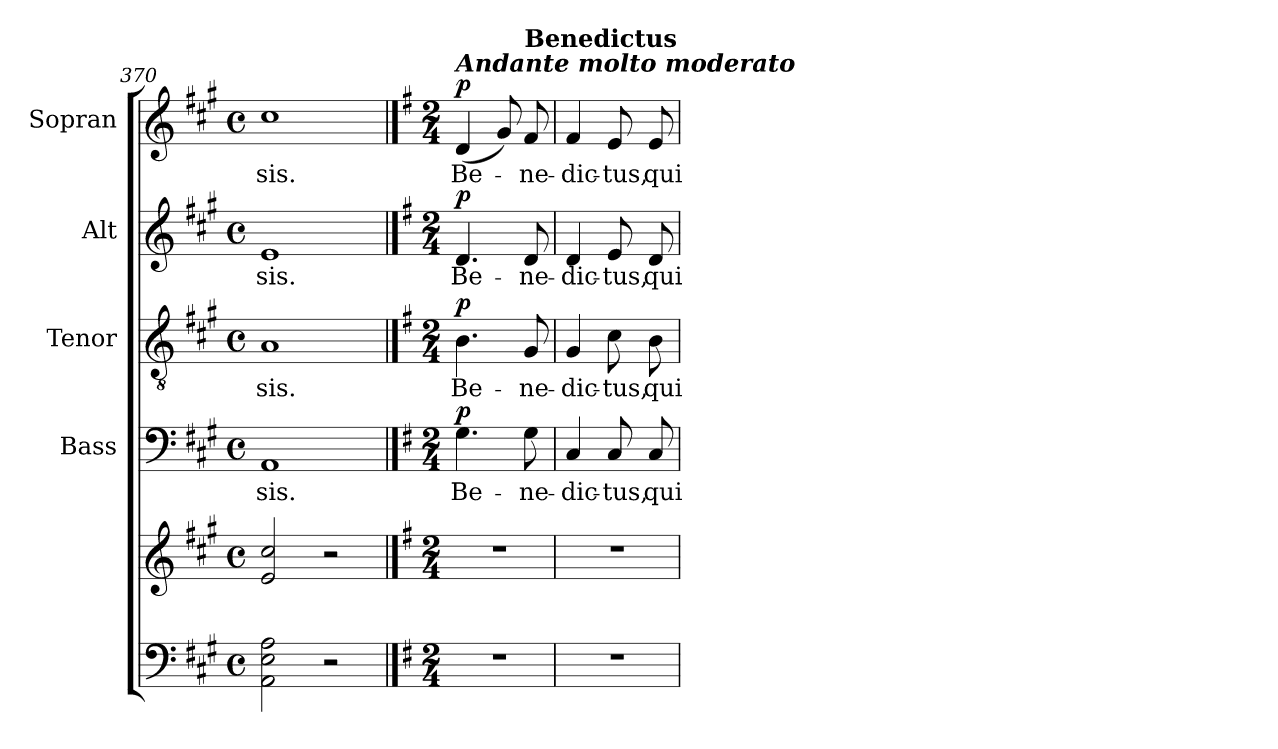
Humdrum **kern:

**kern	**kern	**kern	**text	**dynam	**kern	**text	**dynam	**kern	**text	**dynam	**kern	**text	**dynam
*part5	*part5	*part4	*part4	*part4	*part3	*part3	*part3	*part2	*part2	*part2	*part1	*part1	*part1
*staff6	*staff5	*staff4	*staff4	*staff4	*staff3	*staff3	*staff3	*staff2	*staff2	*staff2	*staff1	*staff1	*staff1
*	*	*I"Bass	*	*	*I"Tenor	*	*	*I"Alt	*	*	*I"Sopran	*	*
*	*	*I'B.	*	*	*I'T.	*	*	*I'A.	*	*	*I'S.	*	*
*clefF4	*clefG2	*clefF4	*	*	*clefGv2	*	*	*clefG2	*	*	*clefG2	*	*
*k[f#c#g#]	*k[f#c#g#]	*k[f#c#g#]	*	*	*k[f#c#g#]	*	*	*k[f#c#g#]	*	*	*k[f#c#g#]	*	*
*A:	*A:	*A:	*	*	*A:	*	*	*A:	*	*	*A:	*	*
*M4/4	*M4/4	*M4/4	*	*	*M4/4	*	*	*M4/4	*	*	*M4/4	*	*
*met(c)	*met(c)	*met(c)	*	*	*met(c)	*	*	*met(c)	*	*	*met(c)	*	*
=370	=370	=370	=370	=370	=370	=370	=370	=370	=370	=370	=370	=370	=370
!	!	!	!LO:LY:b	!	!	!LO:LY:b	!	!	!LO:LY:b	!	!	!LO:LY:b	!
2AA\ 2E\ 2A\	2e/ 2cc#/	1AA	-sis.	.	1A	-sis.	.	1e	-sis.	.	1cc#	-sis.	.
2r	2r	.	.	.	.	.	.	.	.	.	.	.	.
!!LO:LB:g=z
==371	==371	==371	==371	==371	==371	==371	==371	==371	==371	==371	==371	==371	==371
*k[f#]	*k[f#]	*k[f#]	*	*	*k[f#]	*	*	*k[f#]	*	*	*k[f#]	*	*
*G:	*G:	*G:	*	*	*G:	*	*	*G:	*	*	*G:	*	*
*M2/4	*M2/4	*M2/4	*	*	*M2/4	*	*	*M2/4	*	*	*M2/4	*	*
!	!	!	!	!	!	!	!	!	!	!	!LO:TX:a:Bi:t=Andante molto moderato	!	!
!	!	!	!LO:LY:b	!LO:DY:a	!	!LO:LY:b	!LO:DY:a	!	!LO:LY:b	!LO:DY:a	!	!LO:LY:b	!LO:DY:a
2r	2r	4.G\	Be-	p	4.B\	Be-	p	4.d/	Be-	p	(<4d/	Be-	p
.	.	.	.	.	.	.	.	.	.	.	8g/)	.	.
!	!	!	!	!	!	!	!	!	!	!	!LO:TX:a:B:t=Benedictus	!	!
!	!	!	!LO:LY:b	!	!	!LO:LY:b	!	!	!LO:LY:b	!	!	!LO:LY:b	!
.	.	8G\	-ne-	.	8G/	-ne-	.	8d/	-ne-	.	8f#/	-ne-	.
=372	=372	=372	=372	=372	=372	=372	=372	=372	=372	=372	=372	=372	=372
!	!	!	!LO:LY:b	!	!	!LO:LY:b	!	!	!LO:LY:b	!	!	!LO:LY:b	!
2r	2r	4C/	-dic-	.	4G/	-dic-	.	4d/	-dic-	.	4f#/	-dic-	.
!	!	!	!LO:LY:b	!	!	!LO:LY:b	!	!	!LO:LY:b	!	!	!LO:LY:b	!
.	.	8C/	-tus,	.	8c\	-tus,	.	8e/	-tus,	.	8e/	-tus,	.
!	!	!	!LO:LY:b	!	!	!LO:LY:b	!	!	!LO:LY:b	!	!	!LO:LY:b	!
.	.	8C/	qui	.	8B\	qui	.	8d/	qui	.	8e/	qui	.
=	=	=	=	=	=	=	=	=	=	=	=	=	=
*-	*-	*-	*-	*-	*-	*-	*-	*-	*-	*-	*-	*-	*-
